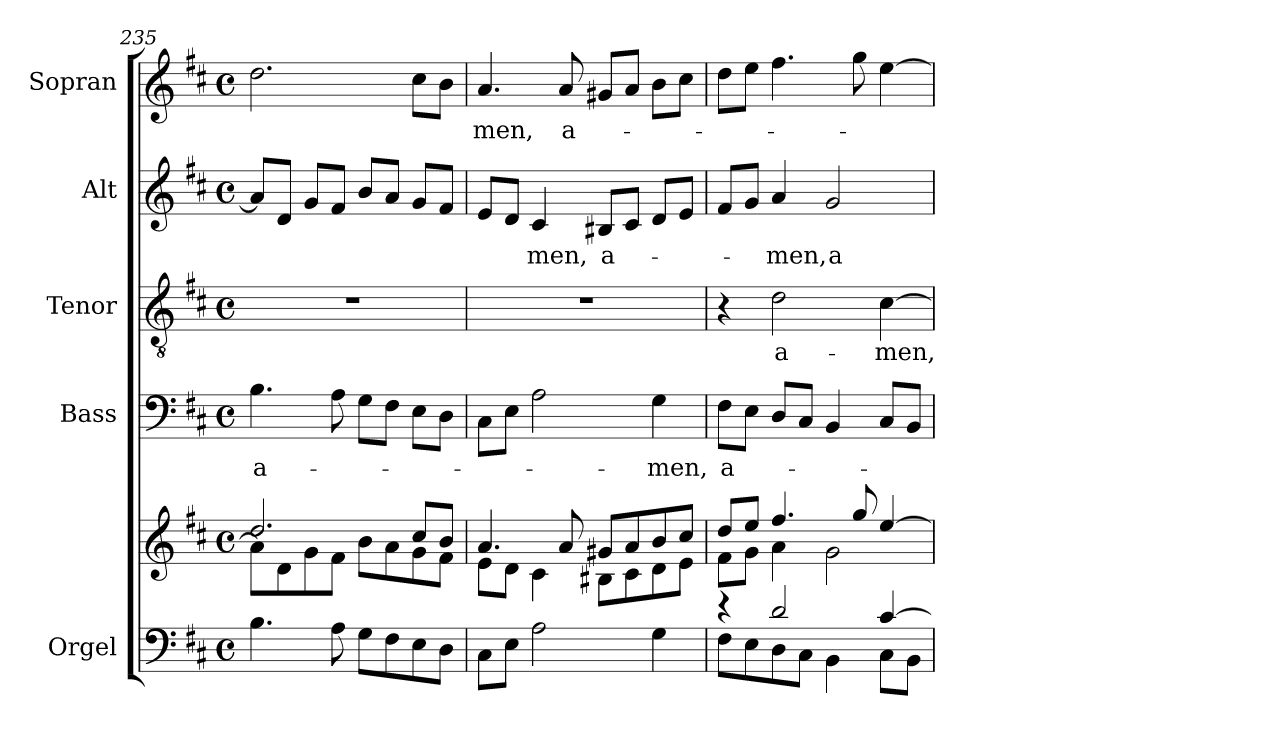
**kern	**kern	**kern	**text	**kern	**text	**kern	**text	**kern	**text
*part5	*part5	*part4	*part4	*part3	*part3	*part2	*part2	*part1	*part1
*staff6	*staff5	*staff4	*staff4	*staff3	*staff3	*staff2	*staff2	*staff1	*staff1
*I"Orgel	*	*I"Bass	*	*I"Tenor	*	*I"Alt	*	*I"Sopran	*
*I'Org.	*	*I'B.	*	*I'T.	*	*I'A.	*	*I'S.	*
*clefF4	*clefG2	*clefF4	*	*clefGv2	*	*clefG2	*	*clefG2	*
*k[f#c#]	*k[f#c#]	*k[f#c#]	*	*k[f#c#]	*	*k[f#c#]	*	*k[f#c#]	*
*D:	*D:	*D:	*	*D:	*	*D:	*	*D:	*
*M4/4	*M4/4	*M4/4	*	*M4/4	*	*M4/4	*	*M4/4	*
*met(c)	*met(c)	*met(c)	*	*met(c)	*	*met(c)	*	*met(c)	*
=235	=235	=235	=235	=235	=235	=235	=235	=235	=235
*	*^	*	*	*	*	*	*	*	*
!	!	!	!	!LO:LY:b	!	!	!	!	!	!
4.B\	2.dd/	8a\L]	4.B\	a-	1r	.	8a/L]	.	2.dd\	.
.	.	8d\	.	.	.	.	8d/J	.	.	.
.	.	8g\	.	.	.	.	8g/L	.	.	.
8A\	.	8f#\J	8A\	.	.	.	8f#/J	.	.	.
8G\L	.	8b\L	8G\L	.	.	.	8b/L	.	.	.
8F#\	.	8a\	8F#\J	.	.	.	8a/J	.	.	.
8E\	8cc#/L	8g\	8E\L	.	.	.	8g/L	.	8cc#\L	.
8D\J	8b/J	8f#\J	8D\J	.	.	.	8f#/J	.	8b\J	.
=236	=236	=236	=236	=236	=236	=236	=236	=236	=236	=236
!	!	!	!	!	!	!	!	!	!	!LO:LY:b
8C#\L	4.a/	8e\L	8C#\L	.	1r	.	8e/L	.	4.a/	-men,
8E\J	.	8d\J	8E\J	.	.	.	8d/J	.	.	.
!	!	!	!	!	!	!	!	!LO:LY:b	!	!
2A\	.	4c#\	2A\	.	.	.	4c#/	-men,	.	.
!	!	!	!	!	!	!	!	!	!	!LO:LY:b
.	8a/	.	.	.	.	.	.	.	8a/	a-
!	!	!	!	!	!	!	!	!LO:LY:b	!	!
.	8g#X/L	8B#X\L	.	.	.	.	8B#X/L	a-	8g#X/L	.
.	8a/	8c#\	.	.	.	.	8c#/J	.	8a/J	.
!	!	!	!	!LO:LY:b	!	!	!	!	!	!
4G\	8b/	8d\	4G\	-men,	.	.	8d/L	.	8b\L	.
.	8cc#/J	8e\J	.	.	.	.	8e/J	.	8cc#\J	.
!!LO:PB:g=z
=237	=237	=237	=237	=237	=237	=237	=237	=237	=237	=237
*^	*	*	*	*	*	*	*	*	*	*
!	!	!	!	!	!LO:LY:b	!	!	!	!	!	!
4re	8F#\L	8dd/L	8f#\L	8F#\L	a-	4r	.	8f#/L	.	8dd\L	.
.	8E\	8ee/J	8g\J	8E\J	.	.	.	8g/J	.	8ee\J	.
!	!	!	!	!	!	!	!LO:LY:b	!	!LO:LY:b	!	!
2d/	8D\	4.ff#/	4a\	8D/L	.	2d\	a-	4a/	-men,	4.ff#\	.
.	8C#\J	.	.	8C#/J	.	.	.	.	.	.	.
!	!	!	!	!	!	!	!	!	!LO:LY:b	!	!
.	4BB\	.	2g\	4BB/	.	.	.	2g/	a-	.	.
.	.	8gg/	.	.	.	.	.	.	.	8gg\	.
!	!	!	!	!	!	!	!LO:LY:b	!	!	!	!
[>4c#/	8C#\L	[>4ee/	.	8C#/L	.	[4c#\	-men,	.	.	[4ee\	.
.	8BB\J	.	.	8BB/J	.	.	.	.	.	.	.
*v	*v	*	*	*	*	*	*	*	*	*	*
*	*v	*v	*	*	*	*	*	*	*	*
=	=	=	=	=	=	=	=	=	=
*-	*-	*-	*-	*-	*-	*-	*-	*-	*-
